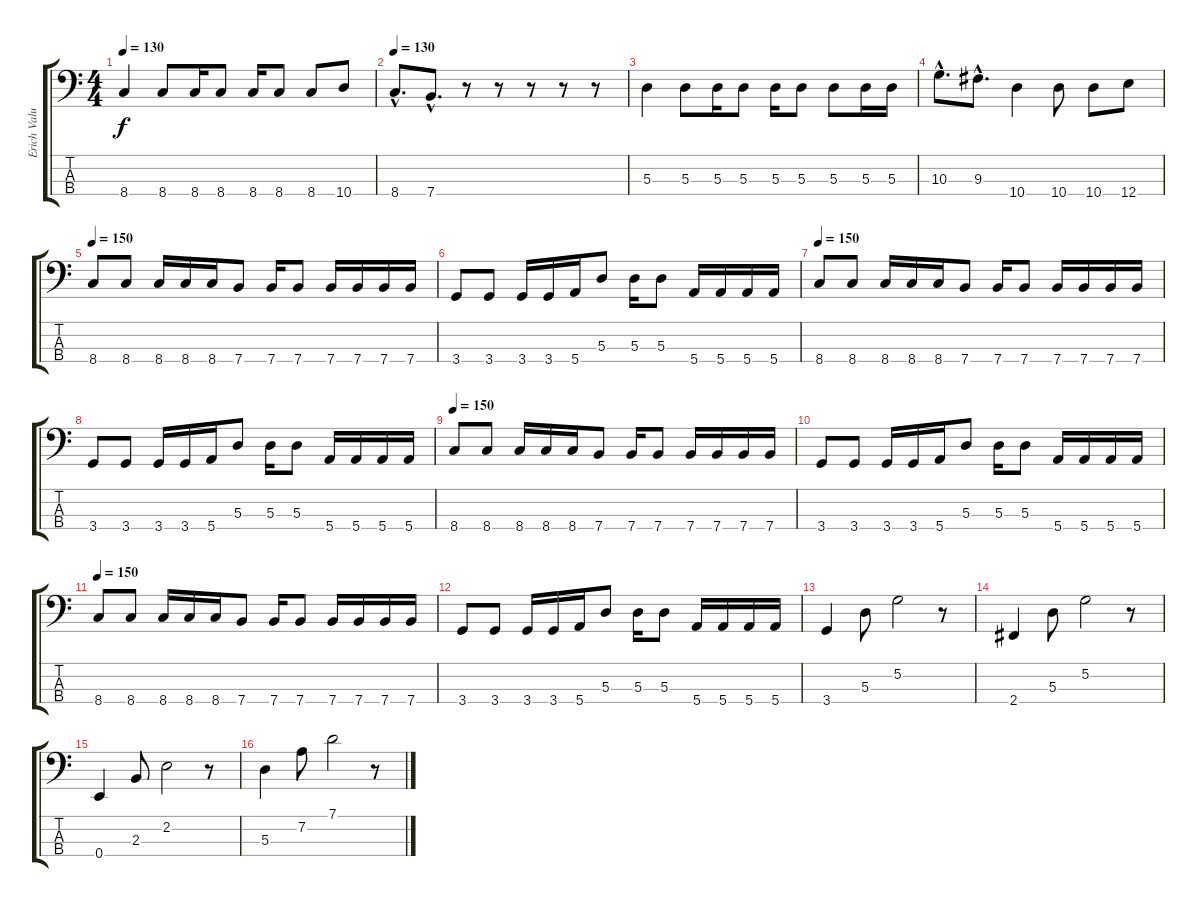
\track ("Erich Value (Bass Master)" "Erich Valu") {instrument electricbasspick}
\staff {score tabs}
\tuning (G2 D2 A1 E1) {hide}
\ts (4 4)
\tempo 130
\clef f4
\ks c
8.4.4{dy f} 8.4.8 8.4.16 8.4.8 8.4.16 8.4.8 8.4.8 10.4.8 |
\tempo 130
8.4{hac}.8{d} 7.4{hac}.8{d} r.8 r.8 r.8 r.8 r.8 |
5.3.4 5.3.8 5.3.16 5.3.8 5.3.16 5.3.8 5.3.8 5.3.16 5.3.16 |
10.3{hac}.8{d} 9.3{hac}.8{d} 10.4.4 10.4.8 10.4.8 12.4.8 |
\tempo 150
8.4.8 8.4.8 8.4.16 8.4.16 8.4.16 7.4.8 7.4.16 7.4.8 7.4.16 7.4.16 7.4.16 7.4.16 |
3.4.8 3.4.8 3.4.16 3.4.16 5.4.16 5.3.8 5.3.16 5.3.8 5.4.16 5.4.16 5.4.16 5.4.16 |
\tempo 150
8.4.8 8.4.8 8.4.16 8.4.16 8.4.16 7.4.8 7.4.16 7.4.8 7.4.16 7.4.16 7.4.16 7.4.16 |
3.4.8 3.4.8 3.4.16 3.4.16 5.4.16 5.3.8 5.3.16 5.3.8 5.4.16 5.4.16 5.4.16 5.4.16 |
\tempo 150
8.4.8 8.4.8 8.4.16 8.4.16 8.4.16 7.4.8 7.4.16 7.4.8 7.4.16 7.4.16 7.4.16 7.4.16 |
3.4.8 3.4.8 3.4.16 3.4.16 5.4.16 5.3.8 5.3.16 5.3.8 5.4.16 5.4.16 5.4.16 5.4.16 |
\tempo 150
8.4.8 8.4.8 8.4.16 8.4.16 8.4.16 7.4.8 7.4.16 7.4.8 7.4.16 7.4.16 7.4.16 7.4.16 |
3.4.8 3.4.8 3.4.16 3.4.16 5.4.16 5.3.8 5.3.16 5.3.8 5.4.16 5.4.16 5.4.16 5.4.16 |
3.4.4 5.3.8 5.2.2 r.8 |
2.4.4 5.3.8 5.2.2 r.8 |
0.4.4 2.3.8 2.2.2 r.8 |
5.3.4 7.2.8 7.1.2 r.8
